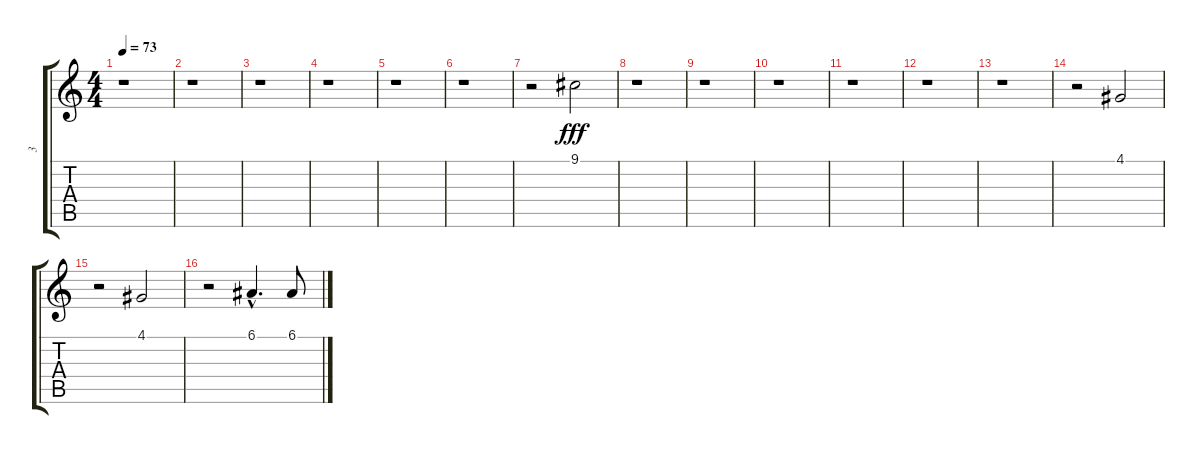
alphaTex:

\track ("3" "3") {instrument electricpiano1}
\staff {score tabs}
\tuning (E4 B3 G3 D3 A2 E2) {hide}
\ts (4 4)
\tempo 73
\clef g2
\ks c
r.1{dy fff} |
r.1 |
r.1 |
r.1 |
r.1 |
r.1 |
r.2 9.1.2 |
r.1 |
r.1 |
r.1 |
r.1 |
r.1 |
r.1 |
r.2 4.1.2 |
r.2 4.1.2 |
r.2 6.1{hac}.4{d} 6.1.8
